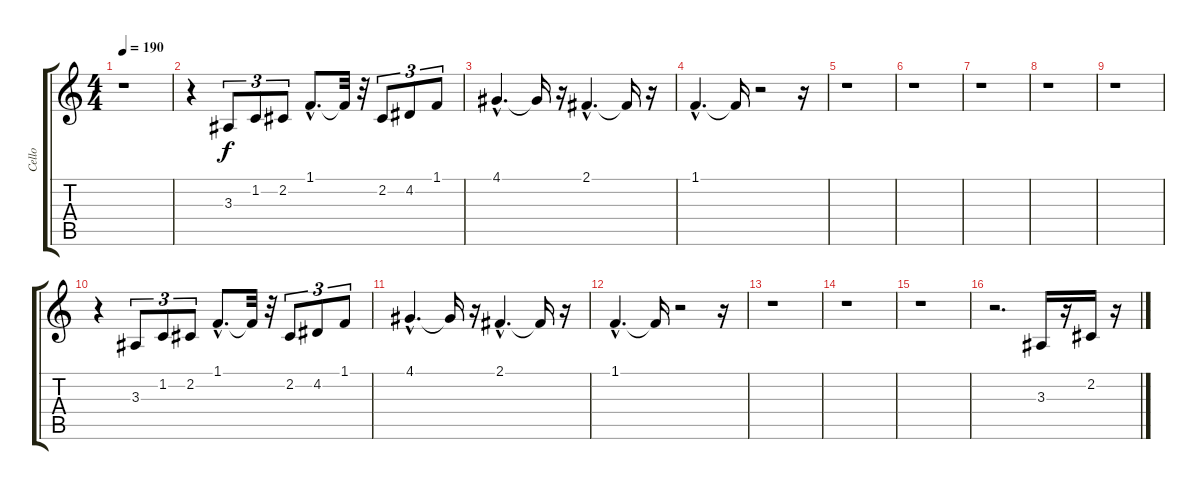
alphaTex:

\track ("Cello" "Cello") {instrument cello}
\staff {score tabs}
\tuning (E4 B3 G3 D3 A2 E2) {hide}
\ts (4 4)
\tempo 190
\clef g2
\ks c
r.1{dy f} |
r.4 3.3.8{tu (3 2)} 1.2.8{tu (3 2)} 2.2.8{tu (3 2)} 1.1{hac}.8{d} 1.1{t}.32 r.32 2.2.8{tu (3 2)} 4.2.8{tu (3 2)} 1.1.8{tu (3 2)} |
4.1{hac}.4{d} 4.1{t}.16 r.16 2.1{hac}.4{d} 2.1{t}.16 r.16 |
1.1{hac}.4{d} 1.1{t}.16 r.2 r.16 |
r.1 |
r.1 |
r.1 |
r.1 |
r.1 |
r.4 3.3.8{tu (3 2)} 1.2.8{tu (3 2)} 2.2.8{tu (3 2)} 1.1{hac}.8{d} 1.1{t}.32 r.32 2.2.8{tu (3 2)} 4.2.8{tu (3 2)} 1.1.8{tu (3 2)} |
4.1{hac}.4{d} 4.1{t}.16 r.16 2.1{hac}.4{d} 2.1{t}.16 r.16 |
1.1{hac}.4{d} 1.1{t}.16 r.2 r.16 |
r.1 |
r.1 |
r.1 |
r.2{d} 3.3.16 r.16 2.2.16 r.16
